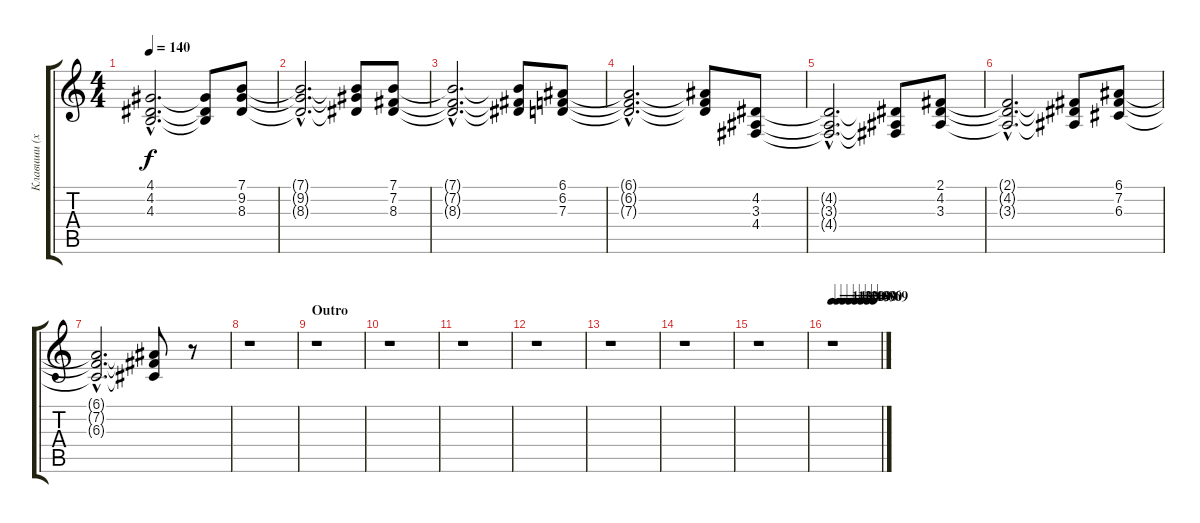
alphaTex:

\track ("Клавиши (хор)" "Клавиши (х") {instrument choiraahs}
\staff {score tabs}
\tuning (E4 B3 G3 D3 A2 E2) {hide}
\ts (4 4)
\tempo 140
\clef g2
\ks c
(4.1{hac t} 4.2{hac t} 4.3{hac t}).2{d dy f} (4.1{t} 4.2{t} 4.3{t}).8 (7.1 9.2 8.3).8 |
(7.1{hac t} 9.2{hac t} 8.3{hac t}).2{d} (7.1{t} 9.2{t} 8.3{t}).8 (7.1 7.2 8.3).8 |
(7.1{hac t} 7.2{hac t} 8.3{hac t}).2{d} (7.1{t} 7.2{t} 8.3{t}).8 (6.1 6.2 7.3).8 |
(6.1{hac t} 6.2{hac t} 7.3{hac t}).2{d} (6.1{t} 6.2{t} 7.3{t}).8 (4.2 3.3 4.4).8 |
(4.2{hac t} 3.3{hac t} 4.4{hac t}).2{d} (4.2{t} 3.3{t} 4.4{t}).8 (2.1 4.2 3.3).8 |
(2.1{hac t} 4.2{hac t} 3.3{hac t}).2{d} (2.1{t} 4.2{t} 3.3{t}).8 (6.1 7.2 6.3).8 |
(6.1{hac t} 7.2{hac t} 6.3{hac t}).2{d} (6.1{t} 7.2{t} 6.3{t}).8 r.8 |
r.1 |
\section ("" "Outro")
r.1 |
r.1 |
r.1 |
r.1 |
r.1 |
r.1 |
r.1 |
\tempo 140
\tempo (130 0.125)
\tempo (120 0.25)
\tempo (109 0.375)
\tempo (100 0.5)
\tempo (89 0.625)
\tempo (80 0.75)
\tempo (69 0.875)
r.1
